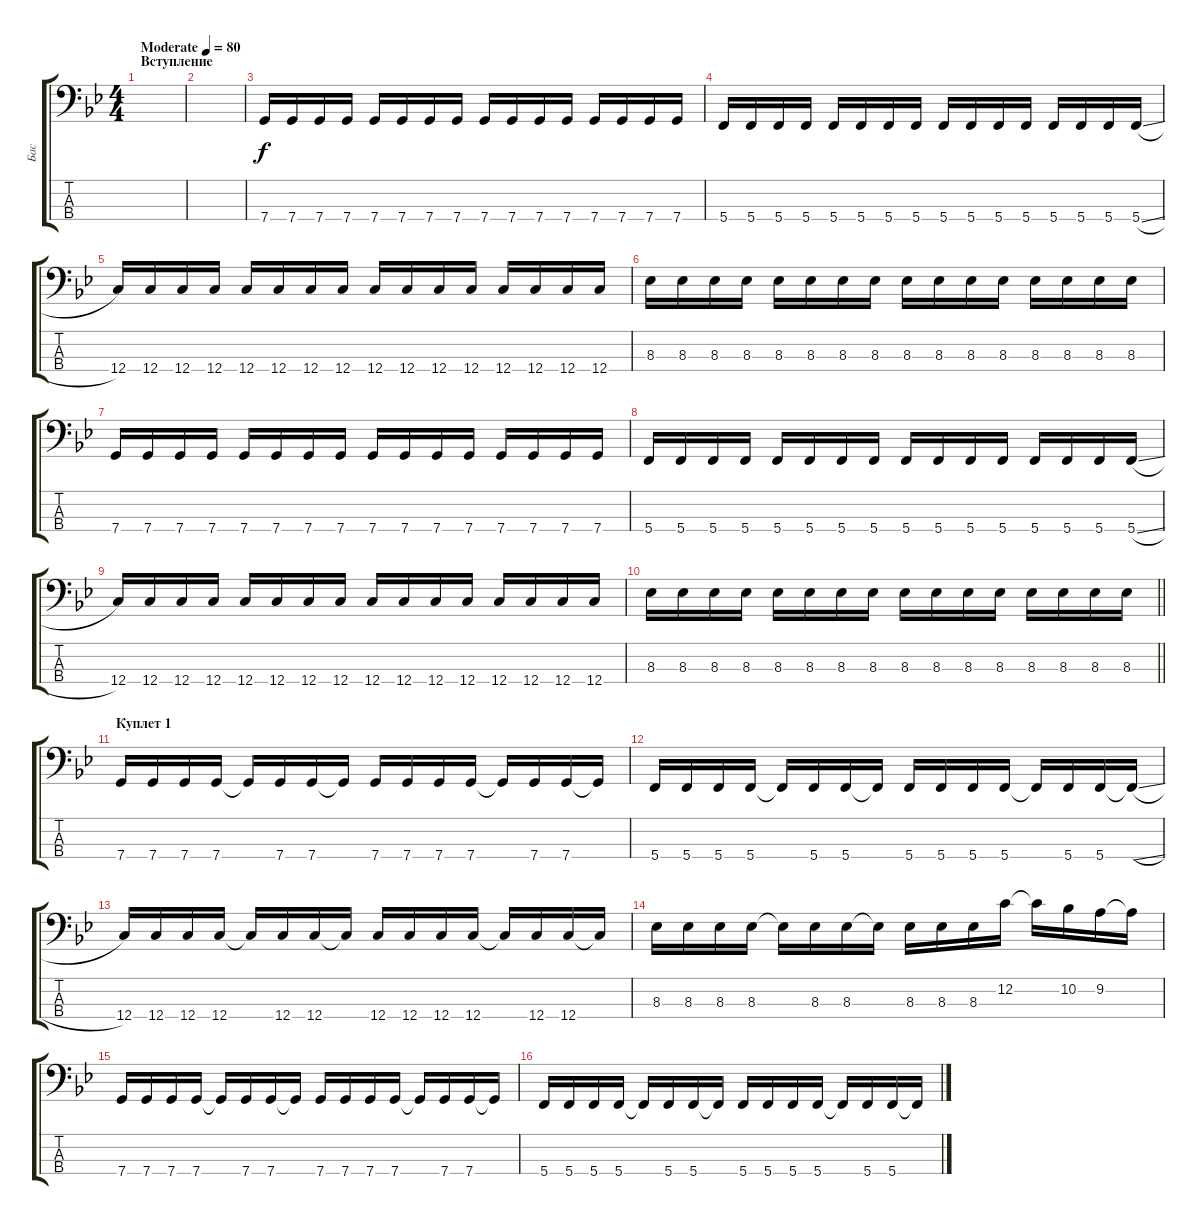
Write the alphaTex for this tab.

\track ("Бас" "Бас") {instrument electricbasspick}
\staff {score tabs}
\tuning (F2 C2 G1 C1) {hide}
\ts (4 4)
\section ("" "Вступление")
\tempo (80 "Moderate")
\clef f4
\ks gminor
|
|
7.4.16 7.4.16 7.4.16 7.4.16 7.4.16 7.4.16 7.4.16 7.4.16 7.4.16 7.4.16 7.4.16 7.4.16 7.4.16 7.4.16 7.4.16 7.4.16 |
5.4.16 5.4.16 5.4.16 5.4.16 5.4.16 5.4.16 5.4.16 5.4.16 5.4.16 5.4.16 5.4.16 5.4.16 5.4.16 5.4.16 5.4.16 5.4{sl}.16 |
12.4.16 12.4.16 12.4.16 12.4.16 12.4.16 12.4.16 12.4.16 12.4.16 12.4.16 12.4.16 12.4.16 12.4.16 12.4.16 12.4.16 12.4.16 12.4.16 |
8.3.16 8.3.16 8.3.16 8.3.16 8.3.16 8.3.16 8.3.16 8.3.16 8.3.16 8.3.16 8.3.16 8.3.16 8.3.16 8.3.16 8.3.16 8.3.16 |
7.4.16 7.4.16 7.4.16 7.4.16 7.4.16 7.4.16 7.4.16 7.4.16 7.4.16 7.4.16 7.4.16 7.4.16 7.4.16 7.4.16 7.4.16 7.4.16 |
5.4.16 5.4.16 5.4.16 5.4.16 5.4.16 5.4.16 5.4.16 5.4.16 5.4.16 5.4.16 5.4.16 5.4.16 5.4.16 5.4.16 5.4.16 5.4{sl}.16 |
12.4.16 12.4.16 12.4.16 12.4.16 12.4.16 12.4.16 12.4.16 12.4.16 12.4.16 12.4.16 12.4.16 12.4.16 12.4.16 12.4.16 12.4.16 12.4.16 |
\barLineRight lightlight
8.3.16 8.3.16 8.3.16 8.3.16 8.3.16 8.3.16 8.3.16 8.3.16 8.3.16 8.3.16 8.3.16 8.3.16 8.3.16 8.3.16 8.3.16 8.3.16 |
\section ("" "Куплет 1")
7.4.16 7.4.16 7.4.16 7.4.16 7.4{t}.16 7.4.16 7.4.16 7.4{t}.16 7.4.16 7.4.16 7.4.16 7.4.16 7.4{t}.16 7.4.16 7.4.16 7.4{t}.16 |
5.4.16 5.4.16 5.4.16 5.4.16 5.4{t}.16 5.4.16 5.4.16 5.4{t}.16 5.4.16 5.4.16 5.4.16 5.4.16 5.4{t}.16 5.4.16 5.4.16 5.4{sl t}.16 |
12.4.16 12.4.16 12.4.16 12.4.16 12.4{t}.16 12.4.16 12.4.16 12.4{t}.16 12.4.16 12.4.16 12.4.16 12.4.16 12.4{t}.16 12.4.16 12.4.16 12.4{t}.16 |
8.3.16 8.3.16 8.3.16 8.3.16 8.3{t}.16 8.3.16 8.3.16 8.3{t}.16 8.3.16 8.3.16 8.3.16 12.2.16 12.2{t}.16 10.2.16 9.2.16 9.2{t}.16 |
7.4.16 7.4.16 7.4.16 7.4.16 7.4{t}.16 7.4.16 7.4.16 7.4{t}.16 7.4.16 7.4.16 7.4.16 7.4.16 7.4{t}.16 7.4.16 7.4.16 7.4{t}.16 |
5.4.16 5.4.16 5.4.16 5.4.16 5.4{t}.16 5.4.16 5.4.16 5.4{t}.16 5.4.16 5.4.16 5.4.16 5.4.16 5.4{t}.16 5.4.16 5.4.16 5.4{sl t}.16
